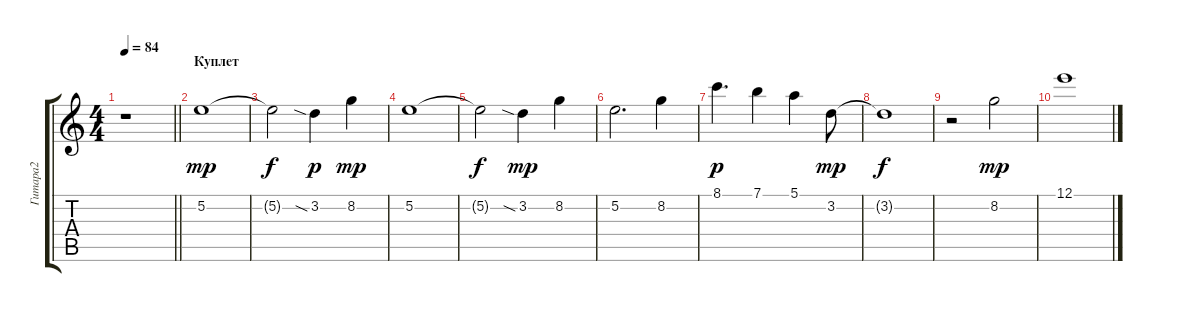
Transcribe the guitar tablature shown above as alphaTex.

\track ("Гитара2" "Гитара2") {instrument distortionguitar}
\staff {score tabs}
\tuning (E4 B3 G3 D3 A2 E2) {hide}
\ts (4 4)
\tempo 84
\clef g2
\barLineRight lightlight
\ks c
r.1{dy f} |
\section ("" "Куплет")
5.2.1{dy mp} |
5.2{t}.2{dy f} 3.2{sia}.4{dy p} 8.2.4{dy mp} |
5.2.1 |
5.2{t}.2{dy f} 3.2{sia}.4{dy mp} 8.2.4 |
5.2.2{d} 8.2.4 |
8.1.4{d dy p} 7.1.4 5.1.4 3.2.8{dy mp} |
3.2{t}.1{dy f} |
r.2 8.2.2{dy mp} |
12.1.1
